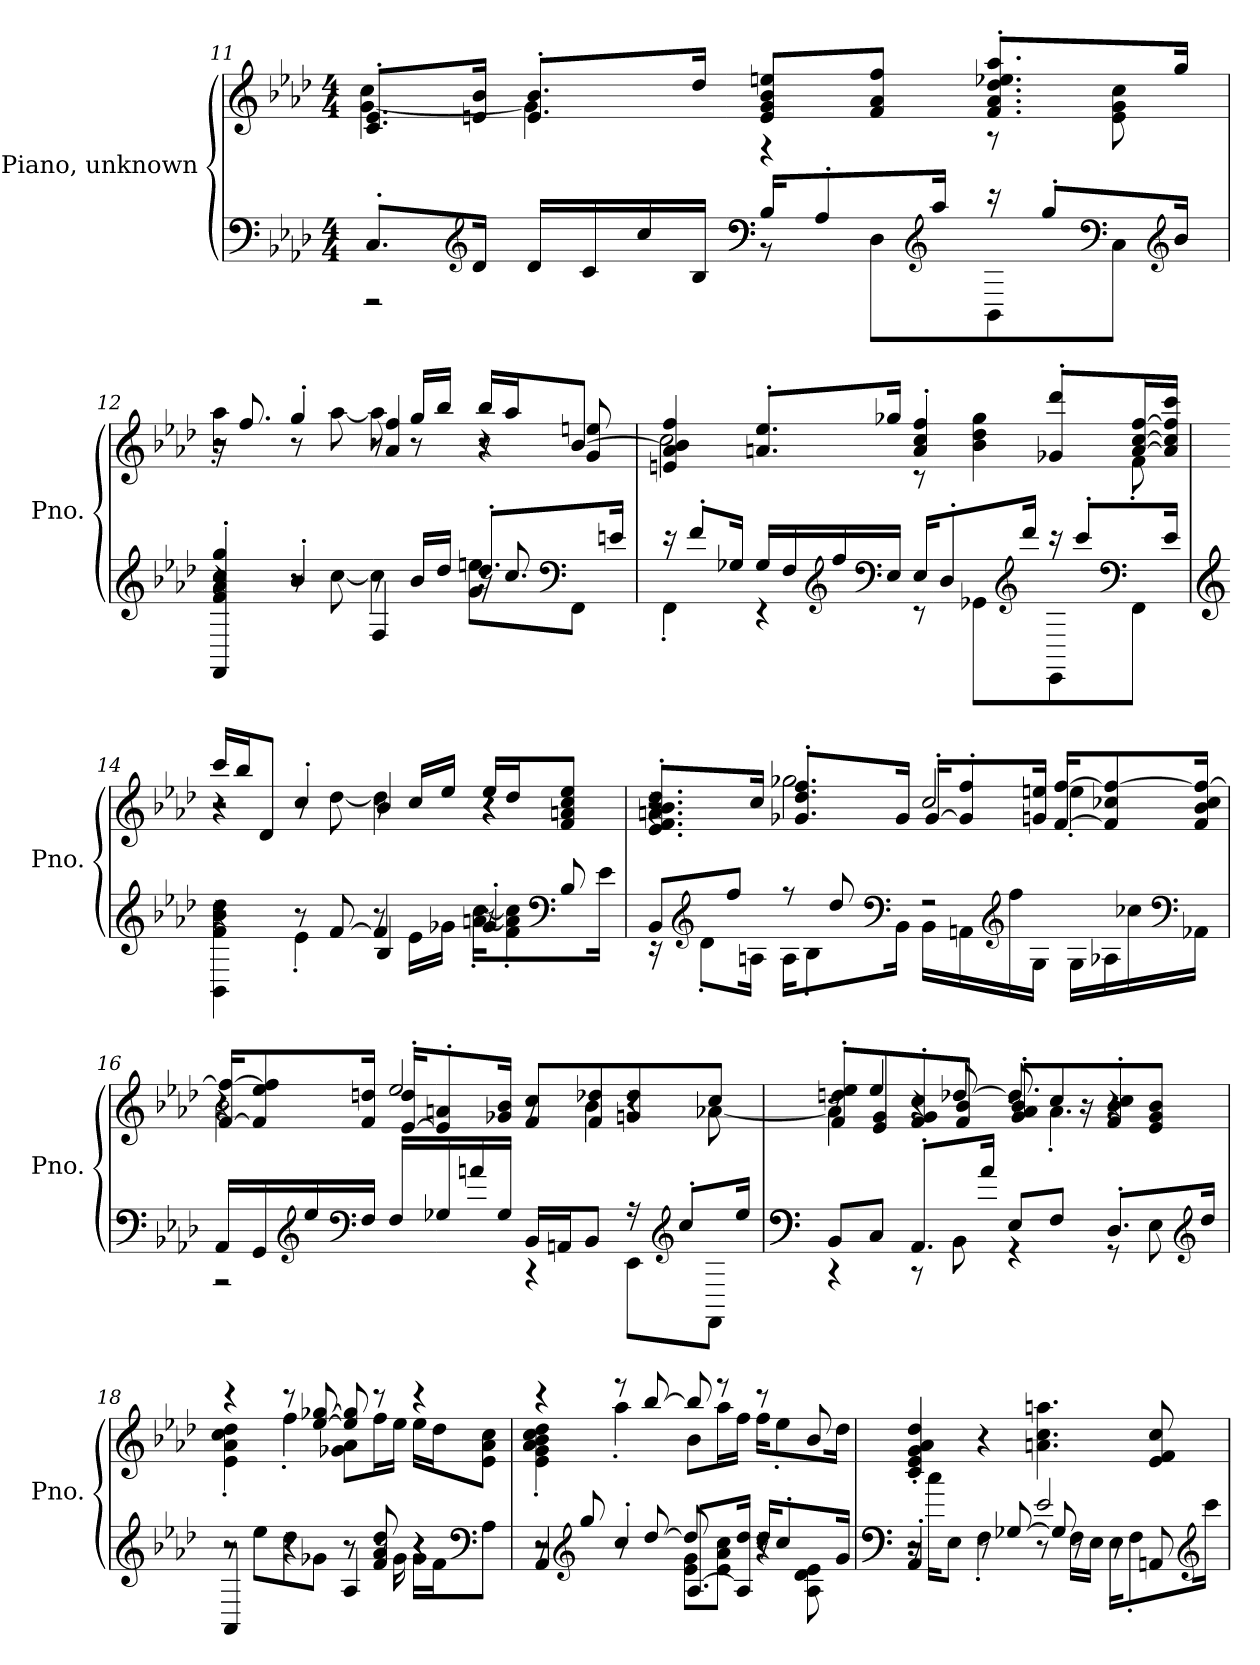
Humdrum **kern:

**kern	**kern
*part1	*part1
*staff2	*staff1
*I"Piano, unknown	*
*I'Pno.	*
!!LO:LB:g=z
*clefF4	*clefG2
*k[b-e-a-d-]	*k[b-e-a-d-]
*M4/4	*M4/4
=11	=11
*^	*^
8.C'/L	2r	8.c/' 8.e-/'L	[4g\ 4cc\
*clefG2	*	*	*
16d-/Jk	.	16en/ 16b-/Jk	.
16d-/LL	.	8.e/' 8.b-/'L	4g\]
16c/	.	.	.
16cc/	.	.	.
16B-/JJ	.	16dd-/Jk	.
*clefF4	*	*	*
16B-/KL	8r	8e/ 8g/ 8b-/ 8een/L	4r
8A-'/	.	.	.
.	8D-\L	8f/ 8a-/ 8ff/J	.
*clefG2	*	*	*
16aa-/Jk	.	.	.
16r	8BB-\	8.f/' 8.a-/' 8.dd-/' 8.ee-X/' 8.aa-/'L	8r
8gg'/L	.	.	.
*clefF4	*	*	*
.	8C\J	.	8e\ 8g\ 8cc\
*clefG2	*	*	*
16b-/Jk	.	16gg/Jk	.
=12	=12	=12	=12
*	*^	*	*^
4FF/' 4f/' 4a-/' 4cc/' 4gg/'	4r	2r	16r	4aa-'\	2r
.	.	.	8.ff/	.	.
4b-'/	8r	.	4gg'/	8r	.
.	[8cc\	.	.	[8aa-\	.
8r	4cc\]	4F/	8r	8aa-\]	4a-/ 4ff/
16b-/LL	.	.	16gg/LL	8r	.
16dd-/JJ	.	.	16bb-/JJ	.	.
8.dd-'/L	8g\ 8een\L	16r	16bb-/LL	4r	8r
.	.	8.cc/	16aa-/J	.	.
*clefF4	*	*	*	*	*
.	8FF\J	.	[8b-/J	.	8g/ 8een/
16en/Jk	.	.	.	.	.
*	*v	*v	*	*	*
*	*	*	*v	*v
!!LO:LB:g=z
=13	=13	=13	=13
16r	4FF'\	4en/ 4a-/ 4b-/] 4ff/	2cc\
8f'/L	.	.	.
16G-X/Jk	.	.	.
16G-/LL	4r	8.an/' 8.ee-/'L	.
16F/	.	.	.
*clefG2	*	*	*
16ff/	.	.	.
*clefF4	*	*	*
16E-/JJ	.	16gg-X/Jk	.
16E-/KL	8r	4a/' 4cc/' 4ff/'	8r
8D-'/	.	.	.
.	8GG-X\L	.	4b-\ 4dd-\ 4gg-\
*clefG2	*	*	*
16ddd-/Jk	.	.	.
16r	8EE-\	8g-X/' 8ddd-/'L	.
8ccc'/L	.	.	.
*clefF4	*	*	*
.	8FF\J	[16a/ [16cc/ [16ff/L	8f'\
16e-/Jk	.	16a/] 16cc/] 16ff/] 16ccc/JJ	.
*v	*v	*	*
*	*v	*v
!!LO:LB:g=z
=14	=14
*clefG2	*
*^	*^
*	*^	*	*^
4r	4BB-\ 4f\ 4b-\ 4dd-\	2r	16ccc/LL	4r	2r
.	.	.	16bb-/J	.	.
.	.	.	8d-/J	.	.
8r	4e-'\	.	4cc'/	8r	.
[8f/	.	.	.	[8dd-\	.
4f/]	8r	4B-/	8r	4dd-\]	4b-/
.	16e-\LL	.	16cc/LL	.	.
.	16g-X\JJ	.	16ee-/JJ	.	.
4g-'/	[16an\' [16cc\'KL	8r	16ee-/LL	4r	4r
.	8f\' 8a\]' 8cc\]'	.	16dd-/J	.	.
*clefF4	*	*	*	*	*
.	.	8B-/	8f/ 8an/ 8cc/ 8ee-/J	.	.
.	16e-\Jk	.	.	.	.
*	*v	*v	*	*	*
!!LO:LB:g=z	!!	!!
=15	=15	=15	=15	=15
8BB-/L	16r	2r	4r	8.e-/' 8.f/' 8.an/' 8.b-/' 8.dd-/'L
*clefG2	*	*	*	*
.	8d-'\L	.	.	.
8ff/J	.	.	.	.
.	16An\Jk	.	.	16cc/Jk
8r	16A\KL	.	2gg-X\	8.g-X/' 8.dd-/' 8.ff/'L
.	8B-'\	.	.	.
8dd-/	.	.	.	.
*clefF4	*	*	*	*
.	16BB-\Jk	.	.	16g-/Jk
2r	16BB-\LL	2cc/	.	[16g-'/KL
.	16AAn\	.	.	8g-/]' 8ff/'
*clefG2	*	*	*	*
.	16ff\	.	.	.
.	16G\JJ	.	.	16gn/ 16een/Jk
.	16G\LL	.	4ee'\	[16f/ [16ff/KL
.	16A-X\	.	.	8f/] 8cc-X/ 8ff/_
.	16cc-X\	.	.	.
*clefF4	*	*	*	*
.	16AA-X\JJ	.	.	16f/ 16b-/ 16cc-/ 16ff/_Jk
!!LO:LB:g=z	!!	!!
=16	=16	=16	=16	=16
16AA-/LL	2r	4r	2b-\	[16f/ 16ff/_KL
16GG/	.	.	.	8f/] 8ee-/ 8ff/]
*clefG2	*	*	*	*
16ee-/	.	.	.	.
*clefF4	*	*	*	*
16F/JJ	.	.	.	16f/ 16ddn/Jk
16F/LL	.	2ee-/	.	[16e-/' 16dd/'KL
16G-X/	.	.	.	8e-/]' 8an/'
16an/	.	.	.	.
16G-/JJ	.	.	.	16g-X/ 16b-/Jk
16BB-/LL	4r	.	8r	8f/ 8cc/L
16AAn/J	.	.	.	.
8BB-/J	.	.	4b-\	8f/ 8dd-X/
16r	8EE-\L	4r	.	8gn/ 8dd-/
*clefG2	*	*	*	*
8cc'/L	.	.	.	.
.	8FF\J	.	[8a-X\	8cc/J
16ee-/Jk	.	.	.	.
=17	=17	=17	=17	=17
*clefF4	*	*	*	*
8BB-/L	4r	8r	4a-\]	8f/' 8ddn/' 8ee-/'L
8C/J	.	4ee-/	.	8e-/ 8g/
8.AA-'/L	8r	.	4r	8f/' 8g/' 8cc/'
.	8BB-\	[8dd-X/	.	8f/ 8b-/J
16a-/Jk	.	.	.	.
8E-/L	4r	8.dd-/]	8r	8g/' 8a-/' 8b-/'L
8F/J	.	.	4.a-'\	8cc/
.	.	16r	.	.
8.D-'/L	8r	4r	.	8f/' 8b-/' 8cc/'
.	8E-\	.	.	8e-/ 8g/ 8b-/J
*clefG2	*	*	*	*
16dd-/Jk	.	.	.	.
*	*	*	*v	*v
!!LO:PB:g=z
=18	=18	=18	=18
*	*^	*	*
2r	8r	4AA-/	4r	4e-\' 4a-\' 4cc\' 4dd-\'
.	8ee-\L	.	.	.
.	8dd-\	4r	8r	4ff'\
.	8g-X\J	.	[8ee-/ [8gg-X/	.
8r	8r	4A-/	8ee-/] 8gg-/]	8g-X\ 8a-\L
8f/ 8a-/ 8dd-/	16r	.	8r	16ff\L
.	16g-\	.	.	16ee-\JJ
4r	16g-\LL	4r	4r	16ee-\LL
.	16f\J	.	.	16dd-\J
*clefF4	*	*	*	*
.	8A-\J	.	.	8e-\ 8a-\ 8cc\J
=19	=19	=19	=19	=19
8r	2r	4AA-/	4r	4e-\' 4g\' 4a-\' 4b-\' 4cc\' 4dd-\'
*clefG2	*	*	*	*
8gg/	.	.	.	.
4cc'/	.	8r	8r	4aa-'\
.	.	[8dd-/	[8bb-/	.
[8.A-/L	8e-\ 8g\L	8dd-/]	8bb-/]	8b-\L
.	8e-\ 8a-\ 8cc\J	8r	8r	16aa-\L
16A-/] 16dd-/Jk	.	.	.	16ff\JJ
16dd-/KL	8r	4r	8r	16ff\KL
8cc'/	.	.	.	8ee-'\
.	8A-\ 8d-\ 8e-\	.	8b-/	.
16g/Jk	.	.	.	16dd-\Jk
*	*	*	*v	*v
!!LO:LB:g=z
=20	=20	=20	=20
*clefF4	*	*	*
2r	16r	4AA-'/	4c/' 4e-/' 4g/' 4a-/' 4dd-/'
.	16cc\KL	.	.
.	8E-\J	.	.
.	4F'\	8r	4r
.	.	[8G-X/	.
2e-/	8r	8G-/]	4.an\ 4.cc\ 4.aan\
.	16F\LL	8r	.
.	16E-\JJ	.	.
.	16E-\KL	8r	.
.	8F'\	.	.
.	.	8AAn/	8e-/ 8f/ 8cc/
*clefG2	*	*	*
.	16ccc\Jk	.	.
*v	*v	*v	*
=	=
*-	*-
